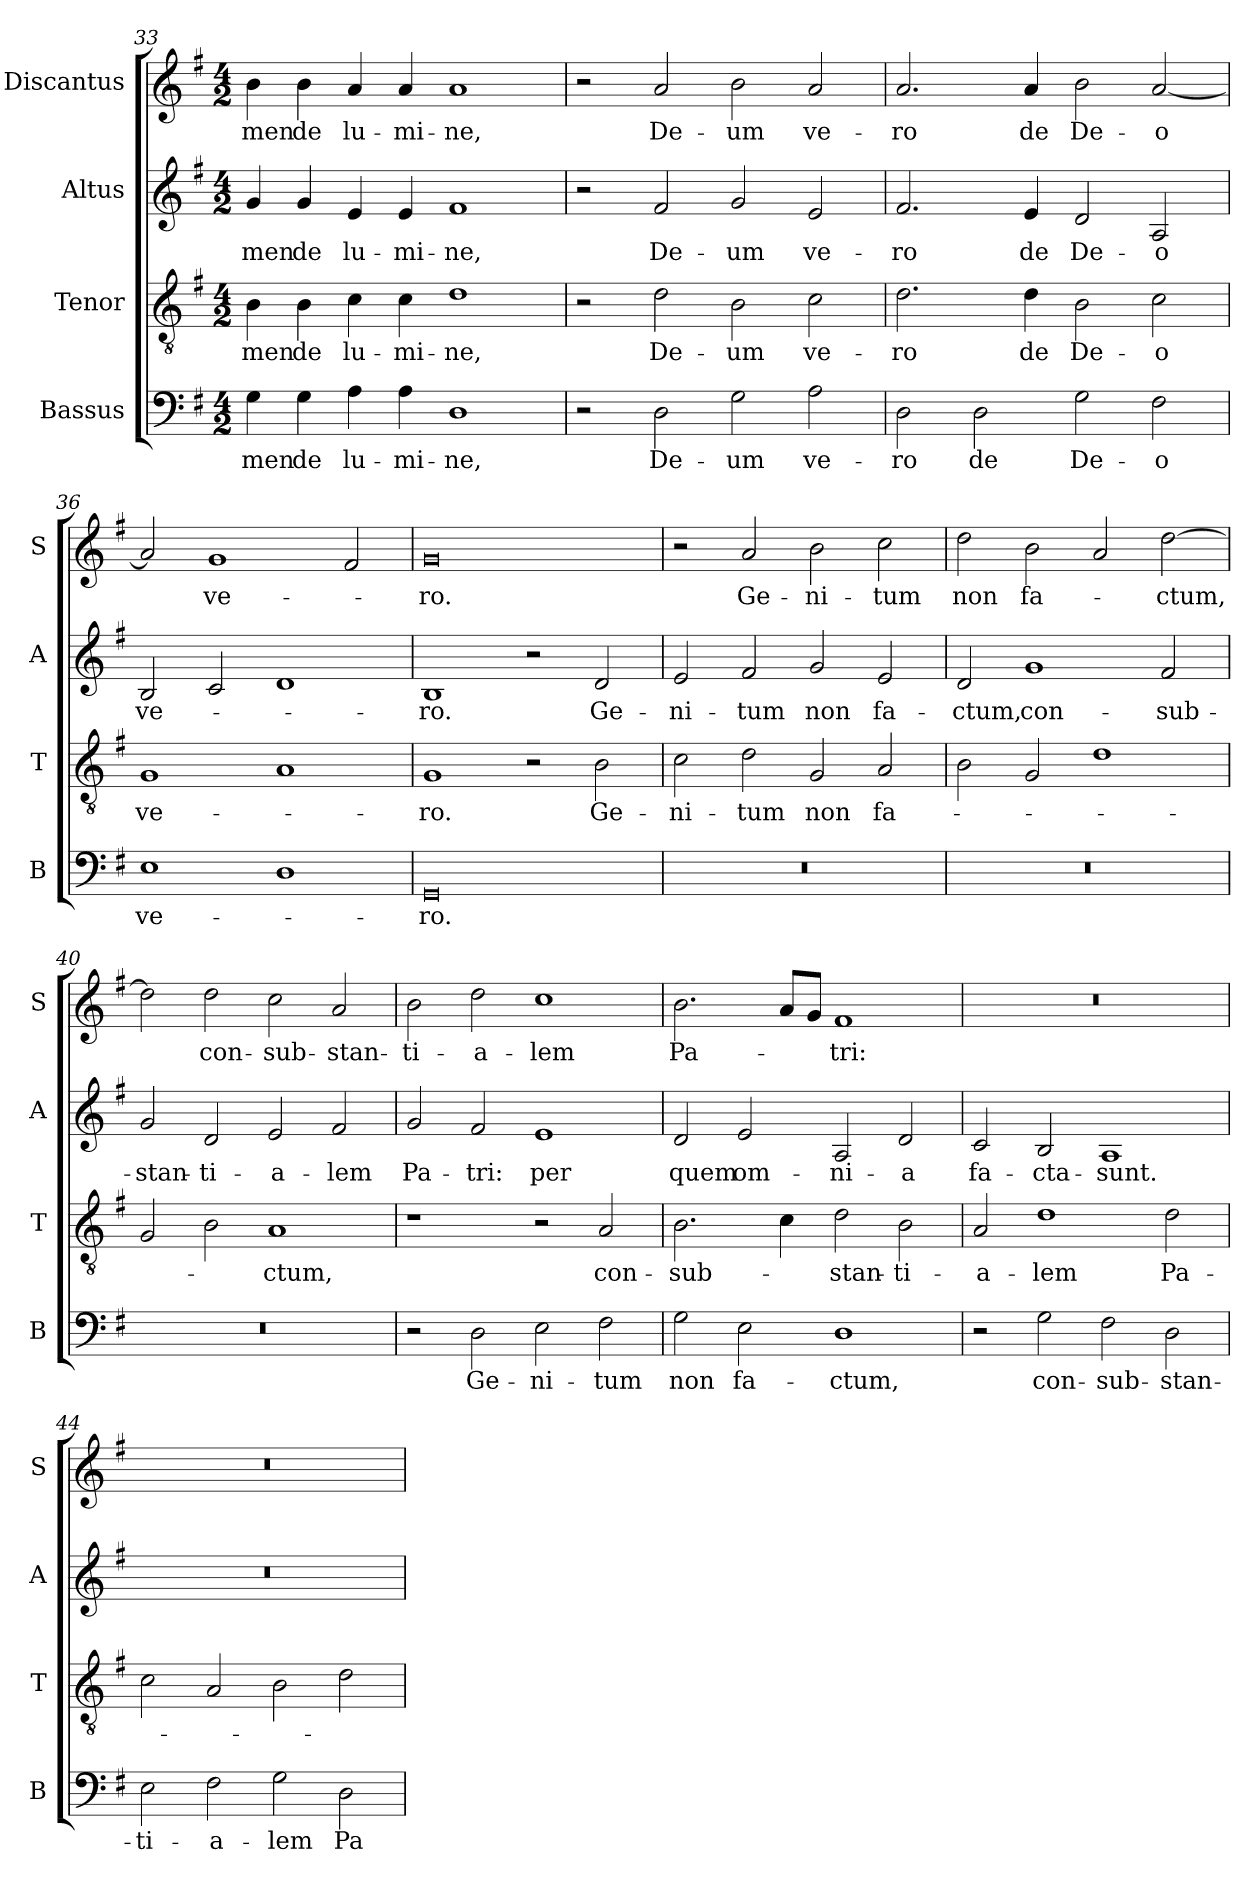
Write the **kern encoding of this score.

**kern	**text	**kern	**text	**kern	**text	**kern	**text
*part4	*part4	*part3	*part3	*part2	*part2	*part1	*part1
*staff4	*staff4	*staff3	*staff3	*staff2	*staff2	*staff1	*staff1
*I"Bassus	*	*I"Tenor	*	*I"Altus	*	*I"Discantus	*
*I'B	*	*I'T	*	*I'A	*	*I'S	*
*clefF4	*	*clefGv2	*	*clefG2	*	*clefG2	*
*k[f#]	*	*k[f#]	*	*k[f#]	*	*k[f#]	*
*G:	*	*G:	*	*G:	*	*G:	*
*M4/2	*	*M4/2	*	*M4/2	*	*M4/2	*
=33	=33	=33	=33	=33	=33	=33	=33
!	!LO:LY:b	!	!LO:LY:b	!	!LO:LY:b	!	!LO:LY:b
4G\	-men	4B\	-men	4g/	-men	4b\	-men
!	!LO:LY:b	!	!LO:LY:b	!	!LO:LY:b	!	!LO:LY:b
4G\	de	4B\	de	4g/	de	4b\	de
!	!LO:LY:b	!	!LO:LY:b	!	!LO:LY:b	!	!LO:LY:b
4A\	lu-	4c\	lu-	4e/	lu-	4a/	lu-
!	!LO:LY:b	!	!LO:LY:b	!	!LO:LY:b	!	!LO:LY:b
4A\	-mi-	4c\	-mi-	4e/	-mi-	4a/	-mi-
!	!LO:LY:b	!	!LO:LY:b	!	!LO:LY:b	!	!LO:LY:b
1D	-ne,	1d	-ne,	1f#	-ne,	1a	-ne,
=34	=34	=34	=34	=34	=34	=34	=34
2r	.	2r	.	2r	.	2r	.
!	!LO:LY:b	!	!LO:LY:b	!	!LO:LY:b	!	!LO:LY:b
2D\	De-	2d\	De-	2f#/	De-	2a/	De-
!	!LO:LY:b	!	!LO:LY:b	!	!LO:LY:b	!	!LO:LY:b
2G\	-um	2B\	-um	2g/	-um	2b\	-um
!	!LO:LY:b	!	!LO:LY:b	!	!LO:LY:b	!	!LO:LY:b
2A\	ve-	2c\	ve-	2e/	ve-	2a/	ve-
=35	=35	=35	=35	=35	=35	=35	=35
!	!LO:LY:b	!	!LO:LY:b	!	!LO:LY:b	!	!LO:LY:b
2D\	-ro	2.d\	-ro	2.f#/	-ro	2.a/	-ro
!	!LO:LY:b	!	!	!	!	!	!
2D\	de	.	.	.	.	.	.
!	!	!	!LO:LY:b	!	!LO:LY:b	!	!LO:LY:b
.	.	4d\	de	4e/	de	4a/	de
!	!LO:LY:b	!	!LO:LY:b	!	!LO:LY:b	!	!LO:LY:b
2G\	De-	2B\	De-	2d/	De-	2b\	De-
!	!LO:LY:b	!	!LO:LY:b	!	!LO:LY:b	!	!LO:LY:b
2F#\	-o	2c\	-o	2A/	-o	[2a/	-o
!!LO:LB:g=z
=36	=36	=36	=36	=36	=36	=36	=36
!	!LO:LY:b	!	!LO:LY:b	!	!LO:LY:b	!	!
1E	ve-	1G	ve-	2B/	ve-	2a/]	.
!	!	!	!	!	!	!	!LO:LY:b
.	.	.	.	2c/	.	1g	ve-
1D	.	1A	.	1d	.	.	.
.	.	.	.	.	.	2f#/	.
=37	=37	=37	=37	=37	=37	=37	=37
!	!LO:LY:b	!	!LO:LY:b	!	!LO:LY:b	!	!LO:LY:b
0GG	-ro.	1G	-ro.	1B	-ro.	0g	-ro.
.	.	2r	.	2r	.	.	.
!	!	!	!LO:LY:b	!	!LO:LY:b	!	!
.	.	2B\	Ge-	2d/	Ge-	.	.
=38	=38	=38	=38	=38	=38	=38	=38
!	!	!	!LO:LY:b	!	!LO:LY:b	!	!
0r	.	2c\	-ni-	2e/	-ni-	2r	.
!	!	!	!LO:LY:b	!	!LO:LY:b	!	!LO:LY:b
.	.	2d\	-tum	2f#/	-tum	2a/	Ge-
!	!	!	!LO:LY:b	!	!LO:LY:b	!	!LO:LY:b
.	.	2G/	non	2g/	non	2b\	-ni-
!	!	!	!LO:LY:b	!	!LO:LY:b	!	!LO:LY:b
.	.	2A/	fa-	2e/	fa-	2cc\	-tum
=39	=39	=39	=39	=39	=39	=39	=39
!	!	!	!	!	!LO:LY:b	!	!LO:LY:b
0r	.	2B\	.	2d/	-ctum,	2dd\	non
!	!	!	!	!	!LO:LY:b	!	!LO:LY:b
.	.	2G/	.	1g	con-	2b\	fa-
.	.	1d	.	.	.	2a/	.
!	!	!	!	!	!LO:LY:b	!	!LO:LY:b
.	.	.	.	2f#/	-sub-	[2dd\	-ctum,
=40	=40	=40	=40	=40	=40	=40	=40
!	!	!	!	!	!LO:LY:b	!	!
0r	.	2G/	.	2g/	-stan-	2dd\]	.
!	!	!	!	!	!LO:LY:b	!	!LO:LY:b
.	.	2B\	.	2d/	-ti-	2dd\	con-
!	!	!	!LO:LY:b	!	!LO:LY:b	!	!LO:LY:b
.	.	1A	-ctum,	2e/	-a-	2cc\	-sub-
!	!	!	!	!	!LO:LY:b	!	!LO:LY:b
.	.	.	.	2f#/	-lem	2a/	-stan-
=41	=41	=41	=41	=41	=41	=41	=41
!	!	!	!	!	!LO:LY:b	!	!LO:LY:b
2r	.	1r	.	2g/	Pa-	2b\	-ti-
!	!LO:LY:b	!	!	!	!LO:LY:b	!	!LO:LY:b
2D\	Ge-	.	.	2f#/	-tri:	2dd\	-a-
!	!LO:LY:b	!	!	!	!LO:LY:b	!	!LO:LY:b
2E\	-ni-	2r	.	1e	per	1cc	-lem
!	!LO:LY:b	!	!LO:LY:b	!	!	!	!
2F#\	-tum	2A/	con-	.	.	.	.
!!LO:PB:g=z
=42	=42	=42	=42	=42	=42	=42	=42
!	!LO:LY:b	!	!LO:LY:b	!	!LO:LY:b	!	!LO:LY:b
2G\	non	2.B\	-sub-	2d/	quem	2.b\	Pa-
!	!LO:LY:b	!	!	!	!LO:LY:b	!	!
2E\	fa-	.	.	2e/	om-	.	.
.	.	4c\	.	.	.	8a/L	.
.	.	.	.	.	.	8g/J	.
!	!LO:LY:b	!	!LO:LY:b	!	!LO:LY:b	!	!LO:LY:b
1D	-ctum,	2d\	-stan-	2A/	-ni-	1f#	-tri:
!	!	!	!LO:LY:b	!	!LO:LY:b	!	!
.	.	2B\	-ti-	2d/	-a	.	.
=43	=43	=43	=43	=43	=43	=43	=43
!	!	!	!LO:LY:b	!	!LO:LY:b	!	!
2r	.	2A/	-a-	2c/	fa-	0r	.
!	!LO:LY:b	!	!LO:LY:b	!	!LO:LY:b	!	!
2G\	con-	1d	-lem	2B/	-cta-	.	.
!	!LO:LY:b	!	!	!	!LO:LY:b	!	!
2F#\	-sub-	.	.	1A	-sunt.	.	.
!	!LO:LY:b	!	!LO:LY:b	!	!	!	!
2D\	-stan-	2d\	Pa-	.	.	.	.
=44	=44	=44	=44	=44	=44	=44	=44
!	!LO:LY:b	!	!	!	!	!	!
2E\	-ti-	2c\	.	0r	.	0r	.
!	!LO:LY:b	!	!	!	!	!	!
2F#\	-a-	2A/	.	.	.	.	.
!	!LO:LY:b	!	!	!	!	!	!
2G\	-lem	2B\	.	.	.	.	.
!	!LO:LY:b	!	!	!	!	!	!
2D\	Pa-	2d\	.	.	.	.	.
=	=	=	=	=	=	=	=
*-	*-	*-	*-	*-	*-	*-	*-
